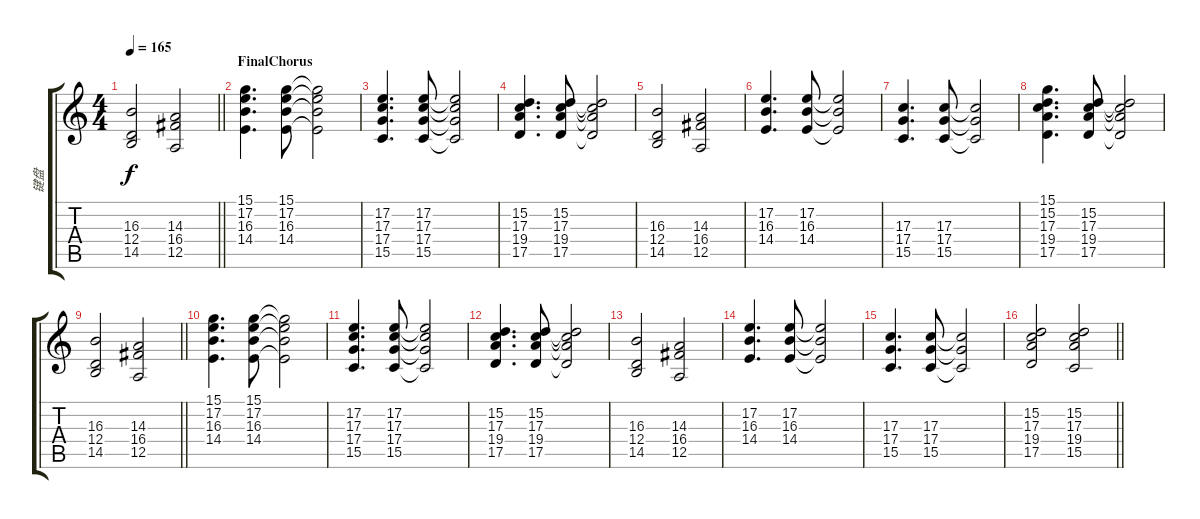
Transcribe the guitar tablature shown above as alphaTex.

\track ("键盘" "键盘") {instrument acousticgrandpiano}
\staff {score tabs}
\tuning (E4 B3 G3 D3 A2 E2) {hide}
\ts (4 4)
\tempo 165
\clef g2
\barLineRight lightlight
\ks c
(16.3 12.4 14.5).2{dy f} (14.3 16.4 12.5).2 |
\section ("" "FinalChorus")
(15.1 17.2 16.3 14.4).4{d} (15.1 17.2 16.3 14.4).8 (15.1{t} 17.2{t} 16.3{t} 14.4{t}).2 |
(17.2 17.3 17.4 15.5).4{d} (17.2 17.3 17.4 15.5).8 (17.2{t} 17.3{t} 17.4{t} 15.5{t}).2 |
(15.2 17.3 19.4 17.5).4{d} (15.2 17.3 19.4 17.5).8 (15.2{t} 17.3{t} 19.4{t} 17.5{t}).2 |
(16.3 12.4 14.5).2 (14.3 16.4 12.5).2 |
(17.2 16.3 14.4).4{d} (17.2 16.3 14.4).8 (17.2{t} 16.3{t} 14.4{t}).2 |
(17.3 17.4 15.5).4{d} (17.3 17.4 15.5).8 (17.3{t} 17.4{t} 15.5{t}).2 |
(15.1 15.2 17.3 19.4 17.5).4{d} (15.2 17.3 19.4 17.5).8 (15.2{t} 17.3{t} 19.4{t} 17.5{t}).2 |
\barLineRight lightlight
(16.3 12.4 14.5).2 (14.3 16.4 12.5).2 |
(15.1 17.2 16.3 14.4).4{d} (15.1 17.2 16.3 14.4).8 (15.1{t} 17.2{t} 16.3{t} 14.4{t}).2 |
(17.2 17.3 17.4 15.5).4{d} (17.2 17.3 17.4 15.5).8 (17.2{t} 17.3{t} 17.4{t} 15.5{t}).2 |
(15.2 17.3 19.4 17.5).4{d} (15.2 17.3 19.4 17.5).8 (15.2{t} 17.3{t} 19.4{t} 17.5{t}).2 |
(16.3 12.4 14.5).2 (14.3 16.4 12.5).2 |
(17.2 16.3 14.4).4{d} (17.2 16.3 14.4).8 (17.2{t} 16.3{t} 14.4{t}).2 |
(17.3 17.4 15.5).4{d} (17.3 17.4 15.5).8 (17.3{t} 17.4{t} 15.5{t}).2 |
\barLineRight lightlight
(15.2 17.3 19.4 17.5).2 (15.2 17.3 19.4 15.5).2
